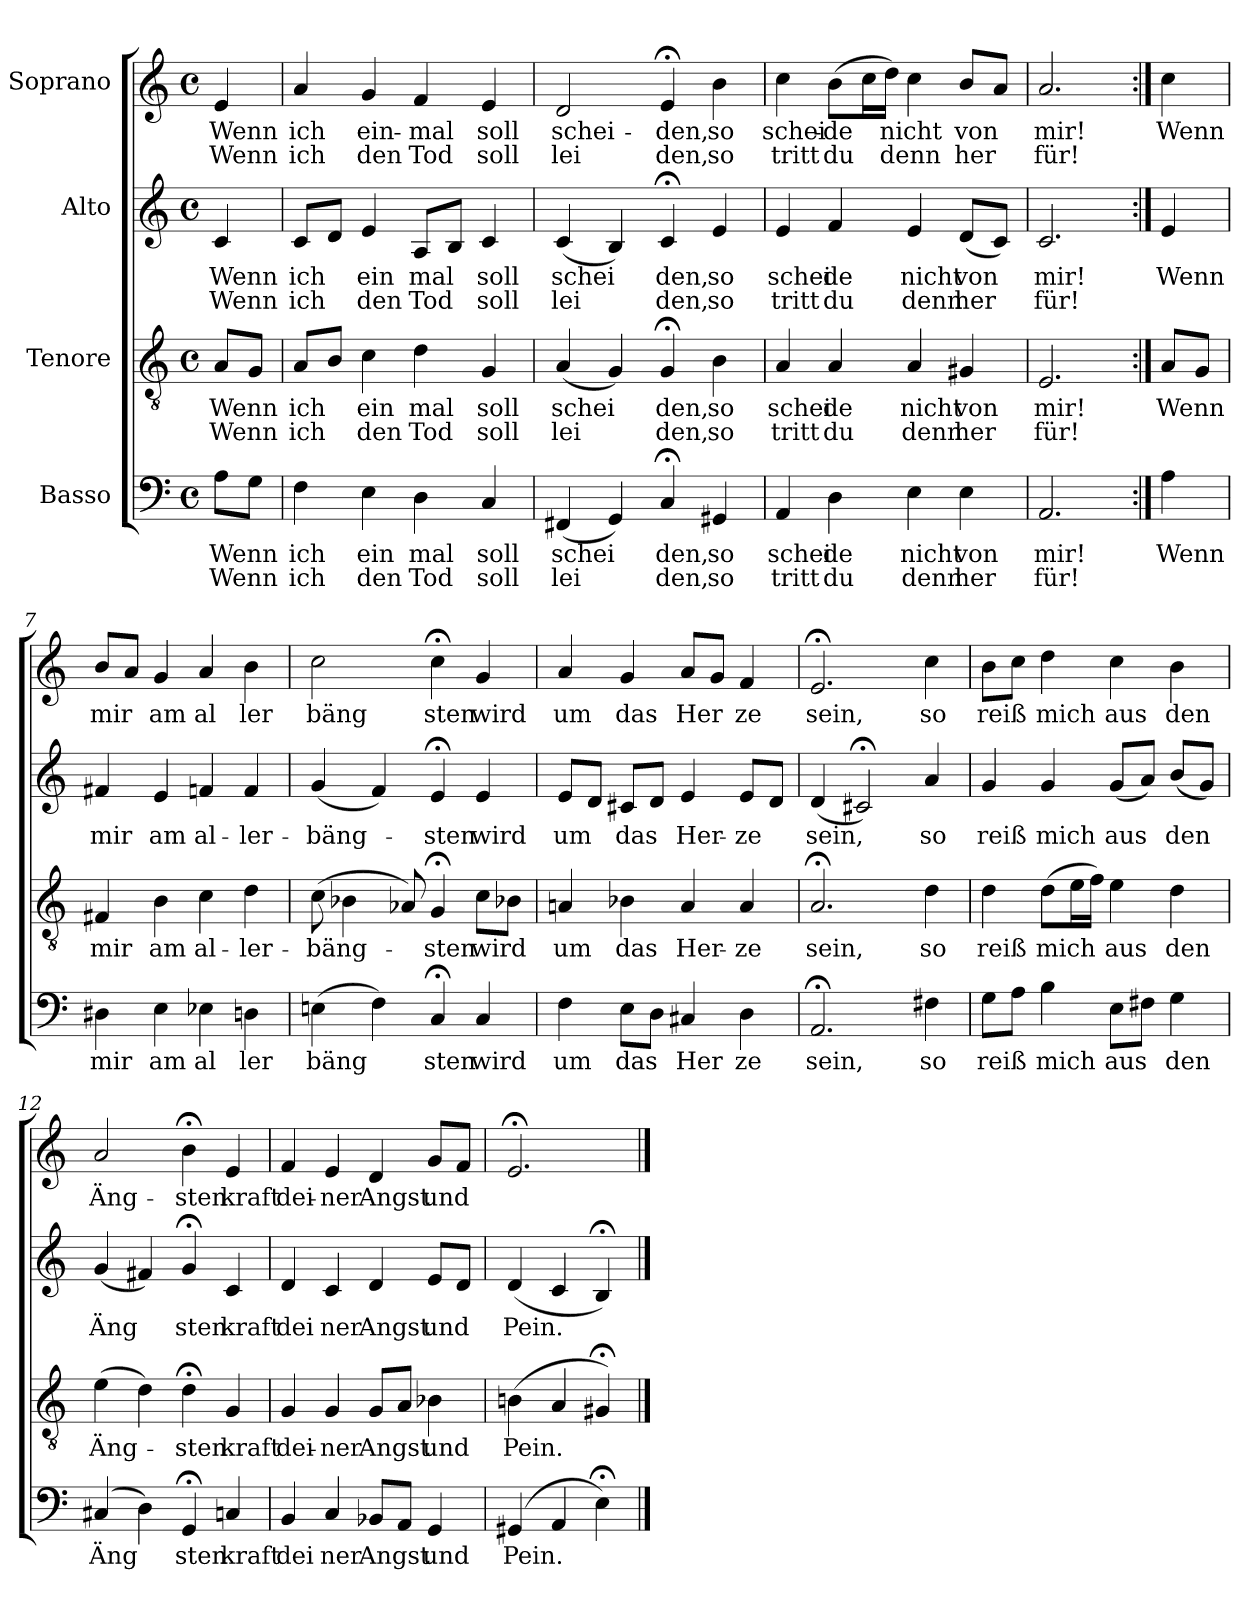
**kern	**text	**text	**kern	**text	**text	**kern	**text	**text	**kern	**text	**text
*part4	*part4	*part4	*part3	*part3	*part3	*part2	*part2	*part2	*part1	*part1	*part1
*staff4	*staff4	*staff4	*staff3	*staff3	*staff3	*staff2	*staff2	*staff2	*staff1	*staff1	*staff1
*I"Basso	*	*	*I"Tenore	*	*	*I"Alto	*	*	*I"Soprano	*	*
*clefF4	*	*	*clefGv2	*	*	*clefG2	*	*	*clefG2	*	*
*k[]	*	*	*k[]	*	*	*k[]	*	*	*k[]	*	*
*C:	*	*	*C:	*	*	*C:	*	*	*C:	*	*
*M4/4	*	*	*M4/4	*	*	*M4/4	*	*	*M4/4	*	*
*met(c)	*	*	*met(c)	*	*	*met(c)	*	*	*met(c)	*	*
=1	=1	=1	=1	=1	=1	=1	=1	=1	=1	=1	=1
!	!LO:LY:b	!LO:LY:b	!	!LO:LY:b	!LO:LY:b	!	!LO:LY:b	!LO:LY:b	!	!LO:LY:b	!LO:LY:b
8A\L	Wenn	Wenn	8A/L	Wenn	Wenn	4c/	Wenn	Wenn	4e/	Wenn	Wenn
8G\J	.	.	8G/J	.	.	.	.	.	.	.	.
=2	=2	=2	=2	=2	=2	=2	=2	=2	=2	=2	=2
!	!LO:LY:b	!LO:LY:b	!	!LO:LY:b	!LO:LY:b	!	!LO:LY:b	!LO:LY:b	!	!LO:LY:b	!LO:LY:b
4F\	ich	ich	8A/L	ich	ich	8c/L	ich	ich	4a/	ich	ich
.	.	.	8B/J	.	.	8d/J	.	.	.	.	.
!	!LO:LY:b	!LO:LY:b	!	!LO:LY:b	!LO:LY:b	!	!LO:LY:b	!LO:LY:b	!	!LO:LY:b	!LO:LY:b
4E\	ein	den	4c\	ein	den	4e/	ein	den	4g/	ein-	den
!	!LO:LY:b	!LO:LY:b	!	!LO:LY:b	!LO:LY:b	!	!LO:LY:b	!LO:LY:b	!	!LO:LY:b	!LO:LY:b
4D\	mal	Tod	4d\	mal	Tod	8A/L	mal	Tod	4f/	-mal	Tod
.	.	.	.	.	.	8B/J	.	.	.	.	.
!	!LO:LY:b	!LO:LY:b	!	!LO:LY:b	!LO:LY:b	!	!LO:LY:b	!LO:LY:b	!	!LO:LY:b	!LO:LY:b
4C/	soll	soll	4G/	soll	soll	4c/	soll	soll	4e/	soll	soll
=3	=3	=3	=3	=3	=3	=3	=3	=3	=3	=3	=3
!	!LO:LY:b	!LO:LY:b	!	!LO:LY:b	!LO:LY:b	!	!LO:LY:b	!LO:LY:b	!	!LO:LY:b	!LO:LY:b
(<4FF#X/	schei	lei	(<4A/	schei	lei	(<4c/	schei	lei	2d/	schei-	lei
4GG/)	.	.	4G/)	.	.	4B/)	.	.	.	.	.
!	!LO:LY:b	!LO:LY:b	!	!LO:LY:b	!LO:LY:b	!	!LO:LY:b	!LO:LY:b	!	!LO:LY:b	!LO:LY:b
4C;</	den,	den,	4G;</	den,	den,	4c;</	den,	den,	4e;</	-den,	den,
!	!LO:LY:b	!LO:LY:b	!	!LO:LY:b	!LO:LY:b	!	!LO:LY:b	!LO:LY:b	!	!LO:LY:b	!LO:LY:b
4GG#X/	so	so	4B\	so	so	4e/	so	so	4b\	so	so
=4	=4	=4	=4	=4	=4	=4	=4	=4	=4	=4	=4
!	!LO:LY:b	!LO:LY:b	!	!LO:LY:b	!LO:LY:b	!	!LO:LY:b	!LO:LY:b	!	!LO:LY:b	!LO:LY:b
4AA/	schei	tritt	4A/	schei	tritt	4e/	schei	tritt	4cc\	schei-	tritt
!	!LO:LY:b	!LO:LY:b	!	!LO:LY:b	!LO:LY:b	!	!LO:LY:b	!LO:LY:b	!	!LO:LY:b	!LO:LY:b
4D\	de	du	4A/	de	du	4f/	de	du	(>8b\L	-de	du
.	.	.	.	.	.	.	.	.	16cc\L	.	.
!	!	!	!	!	!	!	!	!	!	!LO:LY:b	!LO:LY:b
.	.	.	.	.	.	.	.	.	16dd\JJ)	nicht	denn
!	!LO:LY:b	!LO:LY:b	!	!LO:LY:b	!LO:LY:b	!	!LO:LY:b	!LO:LY:b	!	!	!
4E\	nicht	denn	4A/	nicht	denn	4e/	nicht	denn	4cc\	.	.
!	!LO:LY:b	!LO:LY:b	!	!LO:LY:b	!LO:LY:b	!	!LO:LY:b	!LO:LY:b	!	!LO:LY:b	!LO:LY:b
4E\	von	her	4G#X/	von	her	(<8d/L	von	her	8b/L	von	her
.	.	.	.	.	.	8c/J)	.	.	8a/J	.	.
=5	=5	=5	=5	=5	=5	=5	=5	=5	=5	=5	=5
!	!LO:LY:b	!LO:LY:b	!	!LO:LY:b	!LO:LY:b	!	!LO:LY:b	!LO:LY:b	!	!LO:LY:b	!LO:LY:b
2.AA/	mir!	für!	2.E/	mir!	für!	2.c/	mir!	für!	2.a/	mir!	für!
!!LO:LB:g=z
=6:|!	=6:|!	=6:|!	=6:|!	=6:|!	=6:|!	=6:|!	=6:|!	=6:|!	=6:|!	=6:|!	=6:|!
!	!LO:LY:b	!	!	!LO:LY:b	!	!	!LO:LY:b	!	!	!LO:LY:b	!
4A\	Wenn	.	8A/L	Wenn	.	4e/	Wenn	.	4cc\	Wenn	.
.	.	.	8G/J	.	.	.	.	.	.	.	.
=7	=7	=7	=7	=7	=7	=7	=7	=7	=7	=7	=7
!	!LO:LY:b	!	!	!LO:LY:b	!	!	!LO:LY:b	!	!	!LO:LY:b	!
4D#X\	mir	.	4F#X/	mir	.	4f#X/	mir	.	8b/L	mir	.
.	.	.	.	.	.	.	.	.	8a/J	.	.
!	!LO:LY:b	!	!	!LO:LY:b	!	!	!LO:LY:b	!	!	!LO:LY:b	!
4E\	am	.	4B\	am	.	4e/	am	.	4g/	am	.
!	!LO:LY:b	!	!	!LO:LY:b	!	!	!LO:LY:b	!	!	!LO:LY:b	!
4E-X\	al	.	4c\	al-	.	4fn/	al-	.	4a/	al	.
!	!LO:LY:b	!	!	!LO:LY:b	!	!	!LO:LY:b	!	!	!LO:LY:b	!
4Dn\	ler	.	4d\	-ler-	.	4f/	-ler-	.	4b\	ler	.
=8	=8	=8	=8	=8	=8	=8	=8	=8	=8	=8	=8
!	!LO:LY:b	!	!	!LO:LY:b	!	!	!LO:LY:b	!	!	!LO:LY:b	!
(>4En\	bäng	.	(>8c\	-bäng-	.	(<4g/	-bäng-	.	2cc\	bäng	.
.	.	.	4B-X\	.	.	.	.	.	.	.	.
4F\)	.	.	.	.	.	4f/)	.	.	.	.	.
.	.	.	8A-X/)	.	.	.	.	.	.	.	.
!	!LO:LY:b	!	!	!LO:LY:b	!	!	!LO:LY:b	!	!	!LO:LY:b	!
4C;</	sten	.	4G;</	-sten	.	4e;</	-sten	.	4cc;<\	sten	.
!	!LO:LY:b	!	!	!LO:LY:b	!	!	!LO:LY:b	!	!	!LO:LY:b	!
4C/	wird	.	8c\L	wird	.	4e/	wird	.	4g/	wird	.
.	.	.	8B-X\J	.	.	.	.	.	.	.	.
=9	=9	=9	=9	=9	=9	=9	=9	=9	=9	=9	=9
!	!LO:LY:b	!	!	!LO:LY:b	!	!	!LO:LY:b	!	!	!LO:LY:b	!
4F\	um	.	4An/	um	.	8e/L	um	.	4a/	um	.
.	.	.	.	.	.	8d/J	.	.	.	.	.
!	!LO:LY:b	!	!	!LO:LY:b	!	!	!LO:LY:b	!	!	!LO:LY:b	!
8E\L	das	.	4B-X\	das	.	8c#X/L	das	.	4g/	das	.
8D\J	.	.	.	.	.	8d/J	.	.	.	.	.
!	!LO:LY:b	!	!	!LO:LY:b	!	!	!LO:LY:b	!	!	!LO:LY:b	!
4C#X/	Her	.	4A/	Her-	.	4e/	Her-	.	8a/L	Her	.
.	.	.	.	.	.	.	.	.	8g/J	.	.
!	!LO:LY:b	!	!	!LO:LY:b	!	!	!LO:LY:b	!	!	!LO:LY:b	!
4D\	ze	.	4A/	-ze	.	8e/L	-ze	.	4f/	ze	.
.	.	.	.	.	.	8d/J	.	.	.	.	.
=10	=10	=10	=10	=10	=10	=10	=10	=10	=10	=10	=10
!	!LO:LY:b	!	!	!LO:LY:b	!	!	!LO:LY:b	!	!	!LO:LY:b	!
2.AA;</	sein,	.	2.A;</	sein,	.	(<4d/	sein,	.	2.e;</	sein,	.
.	.	.	.	.	.	2c#X;</)	.	.	.	.	.
!	!LO:LY:b	!	!	!LO:LY:b	!	!	!LO:LY:b	!	!	!LO:LY:b	!
4F#X\	so	.	4d\	so	.	4a/	so	.	4cc\	so	.
!!LO:PB:g=z
=11	=11	=11	=11	=11	=11	=11	=11	=11	=11	=11	=11
!	!LO:LY:b	!	!	!LO:LY:b	!	!	!LO:LY:b	!	!	!LO:LY:b	!
8G\L	reiß	.	4d\	reiß	.	4g/	reiß	.	8b\L	reiß	.
8A\J	.	.	.	.	.	.	.	.	8cc\J	.	.
!	!LO:LY:b	!	!	!LO:LY:b	!	!	!LO:LY:b	!	!	!LO:LY:b	!
4B\	mich	.	(>8d\L	mich	.	4g/	mich	.	4dd\	mich	.
.	.	.	16e\L	.	.	.	.	.	.	.	.
.	.	.	16f\JJ)	.	.	.	.	.	.	.	.
!	!LO:LY:b	!	!	!LO:LY:b	!	!	!LO:LY:b	!	!	!LO:LY:b	!
8E\L	aus	.	4e\	aus	.	(<8g/L	aus	.	4cc\	aus	.
8F#X\J	.	.	.	.	.	8a/J)	.	.	.	.	.
!	!LO:LY:b	!	!	!LO:LY:b	!	!	!LO:LY:b	!	!	!LO:LY:b	!
4G\	den	.	4d\	den	.	(<8b/L	den	.	4b\	den	.
.	.	.	.	.	.	8g/J)	.	.	.	.	.
=12	=12	=12	=12	=12	=12	=12	=12	=12	=12	=12	=12
!	!LO:LY:b	!	!	!LO:LY:b	!	!	!LO:LY:b	!	!	!LO:LY:b	!
(>4C#X/	Äng	.	(>4e\	Äng-	.	(<4g/	Äng	.	2a/	Äng-	.
4D\)	.	.	4d\)	.	.	4f#X/)	.	.	.	.	.
!	!LO:LY:b	!	!	!LO:LY:b	!	!	!LO:LY:b	!	!	!LO:LY:b	!
4GG;</	sten	.	4d;<\	-sten	.	4g;</	sten	.	4b;<\	-sten	.
!	!LO:LY:b	!	!	!LO:LY:b	!	!	!LO:LY:b	!	!	!LO:LY:b	!
4Cn/	kraft	.	4G/	kraft	.	4c/	kraft	.	4e/	kraft	.
=13	=13	=13	=13	=13	=13	=13	=13	=13	=13	=13	=13
!	!LO:LY:b	!	!	!LO:LY:b	!	!	!LO:LY:b	!	!	!LO:LY:b	!
4BB/	dei	.	4G/	dei-	.	4d/	dei	.	4f/	dei-	.
!	!LO:LY:b	!	!	!LO:LY:b	!	!	!LO:LY:b	!	!	!LO:LY:b	!
4C/	ner	.	4G/	-ner	.	4c/	ner	.	4e/	-ner	.
!	!LO:LY:b	!	!	!LO:LY:b	!	!	!LO:LY:b	!	!	!LO:LY:b	!
8BB-X/L	Angst	.	8G/L	Angst	.	4d/	Angst	.	4d/	Angst	.
8AA/J	.	.	8A/J	.	.	.	.	.	.	.	.
!	!LO:LY:b	!	!	!LO:LY:b	!	!	!LO:LY:b	!	!	!LO:LY:b	!
4GG/	und	.	4B-X\	und	.	8e/L	und	.	8g/L	und	.
.	.	.	.	.	.	8d/J	.	.	8f/J	.	.
=14	=14	=14	=14	=14	=14	=14	=14	=14	=14	=14	=14
!	!LO:LY:b	!	!	!LO:LY:b	!	!	!LO:LY:b	!	!	!	!
(<4GG#X/	Pein.	.	(<4Bn\	Pein.	.	(<4d/	Pein.	.	2.e;</	.	.
4AA/	.	.	4A/	.	.	4c/	.	.	.	.	.
4E;<\)	.	.	4G#X;</)	.	.	4B;</)	.	.	.	.	.
==	==	==	==	==	==	==	==	==	==	==	==
*-	*-	*-	*-	*-	*-	*-	*-	*-	*-	*-	*-
